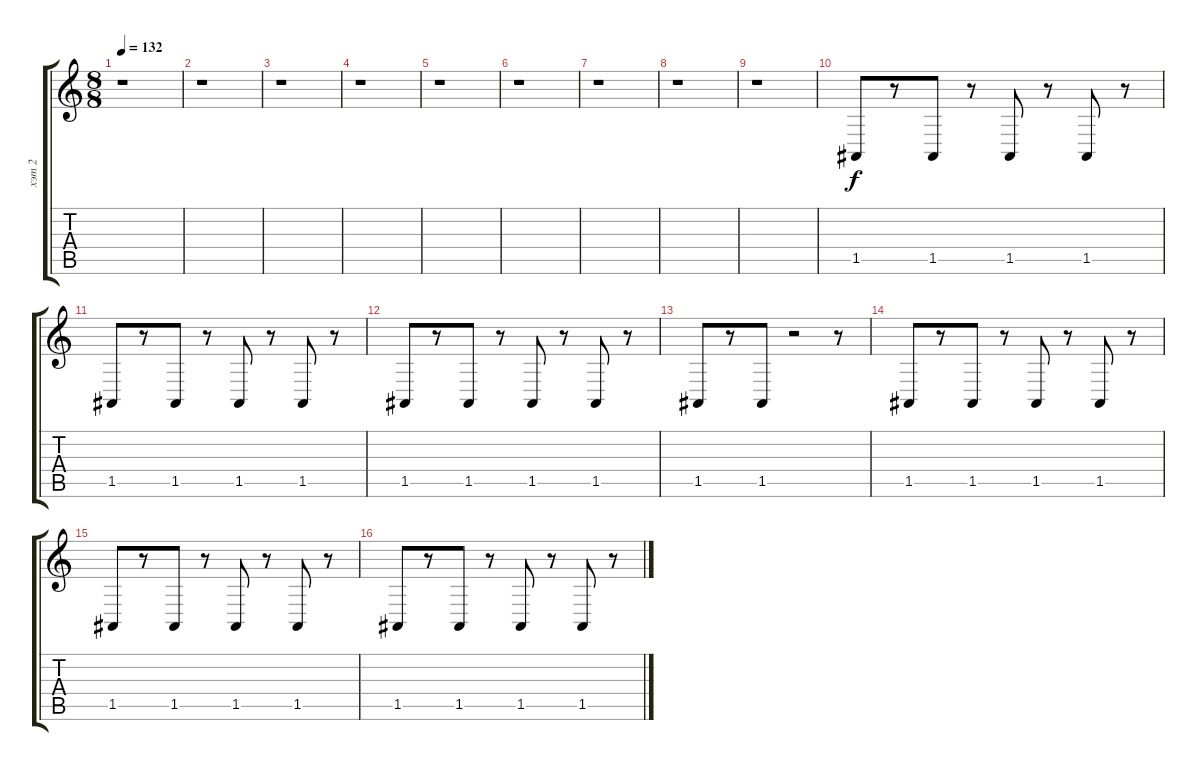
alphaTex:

\track ("хэт 2" "хэт 2") {instrument acousticgrandpiano}
\staff {score tabs}
\tuning (E4 B3 G3 D3 A2 E2) {hide}
\ts (8 8)
\tempo 132
\clef g2
\ks c
r.1{dy f instrument acousticgrandpiano} |
r.1 |
r.1 |
r.1 |
r.1 |
r.1 |
r.1 |
r.1 |
r.1 |
1.5.8 r.8 1.5.8 r.8 1.5.8 r.8 1.5.8 r.8 |
1.5.8 r.8 1.5.8 r.8 1.5.8 r.8 1.5.8 r.8 |
1.5.8 r.8 1.5.8 r.8 1.5.8 r.8 1.5.8 r.8 |
1.5.8 r.8 1.5.8 r.2 r.8 |
1.5.8 r.8 1.5.8 r.8 1.5.8 r.8 1.5.8 r.8 |
1.5.8 r.8 1.5.8 r.8 1.5.8 r.8 1.5.8 r.8 |
1.5.8 r.8 1.5.8 r.8 1.5.8 r.8 1.5.8 r.8
